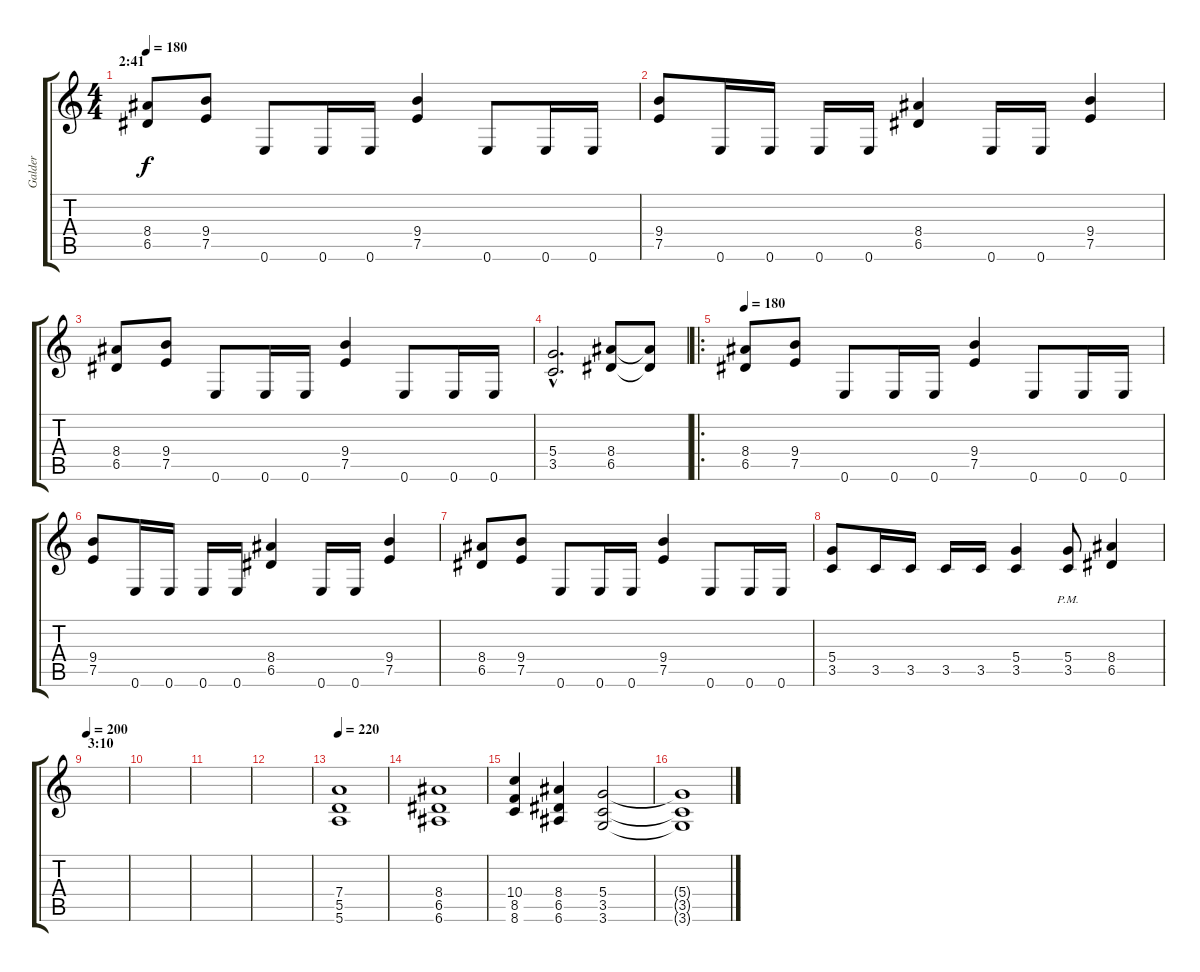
\track ("Galder" "Galder") {instrument distortionguitar}
\staff {score tabs}
\tuning (E4 B3 G3 D3 A2 E2) {hide}
\ts (4 4)
\section ("" "2:41")
\tempo 180
\clef g2
\ks c
(8.4 6.5).8{dy f} (9.4 7.5).8 0.6.8 0.6.16 0.6.16 (9.4 7.5).4 0.6.8 0.6.16 0.6.16 |
(9.4 7.5).8 0.6.16 0.6.16 0.6.16 0.6.16 (8.4 6.5).4 0.6.16 0.6.16 (9.4 7.5).4 |
(8.4 6.5).8 (9.4 7.5).8 0.6.8 0.6.16 0.6.16 (9.4 7.5).4 0.6.8 0.6.16 0.6.16 |
(5.4{hac} 3.5{hac}).2{d} (8.4 6.5).8 (8.4{t} 6.5{t}).8 |
\ro
\tempo 180
(8.4 6.5).8 (9.4 7.5).8 0.6.8 0.6.16 0.6.16 (9.4 7.5).4 0.6.8 0.6.16 0.6.16 |
(9.4 7.5).8 0.6.16 0.6.16 0.6.16 0.6.16 (8.4 6.5).4 0.6.16 0.6.16 (9.4 7.5).4 |
(8.4 6.5).8 (9.4 7.5).8 0.6.8 0.6.16 0.6.16 (9.4 7.5).4 0.6.8 0.6.16 0.6.16 |
(5.4 3.5).8 3.5.16 3.5.16 3.5.16 3.5.16 (5.4 3.5).4 (5.4 3.5{pm}).8 (8.4 6.5).4 |
\section ("" "3:10")
\tempo 200
|
|
|
|
\tempo 220
(7.4 5.5 5.6).1 |
(8.4 6.5 6.6).1 |
(10.4 8.5 8.6).4 (8.4 6.5 6.6).4 (5.4 3.5 3.6).2 |
(5.4{t} 3.5{t} 3.6{t}).1
